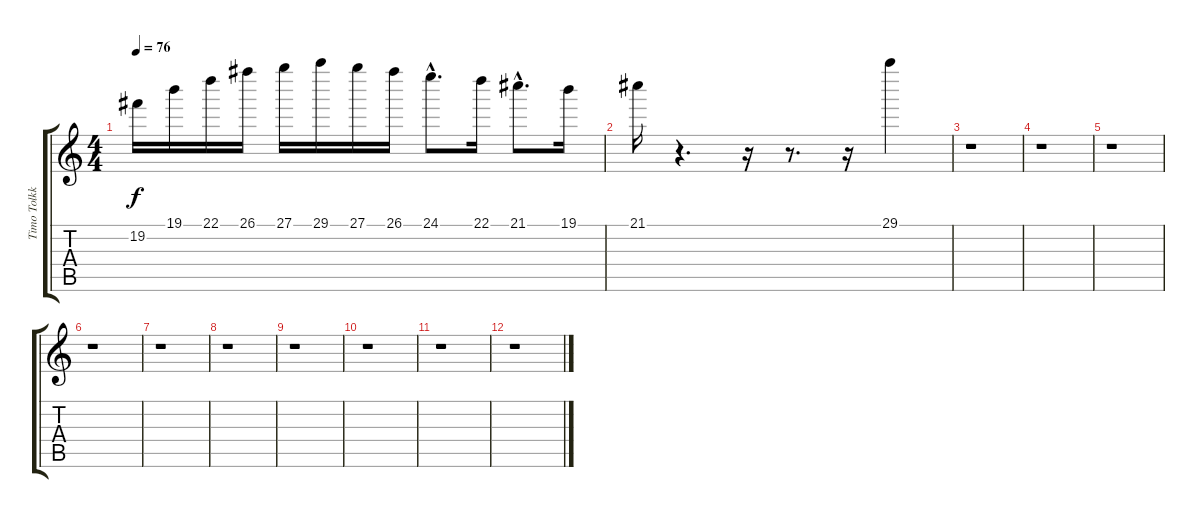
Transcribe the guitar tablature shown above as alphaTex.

\track ("Timo Tolkki" "Timo Tolkk") {instrument distortionguitar}
\staff {score tabs}
\tuning (E4 B3 G3 D3 A2 E2) {hide}
\ts (4 4)
\tempo 76
\clef g2
\ks c
19.2.16{dy f volume 5} 19.1.16{volume 5} 22.1.16{volume 5} 26.1.16{volume 5} 27.1.16{volume 4} 29.1.16{volume 4} 27.1.16{volume 4} 26.1.16{volume 4} 24.1{hac}.8{d volume 4} 22.1.16{volume 3} 21.1{hac}.8{d volume 3} 19.1.16{volume 3} |
21.1.16{volume 2} r.4{d volume 2} r.16{volume 2} r.8{d volume 1} r.16{volume 1} 29.1.4{volume 1} |
r.1 |
r.1 |
r.1 |
r.1 |
r.1 |
r.1 |
r.1 |
r.1 |
r.1 |
r.1
